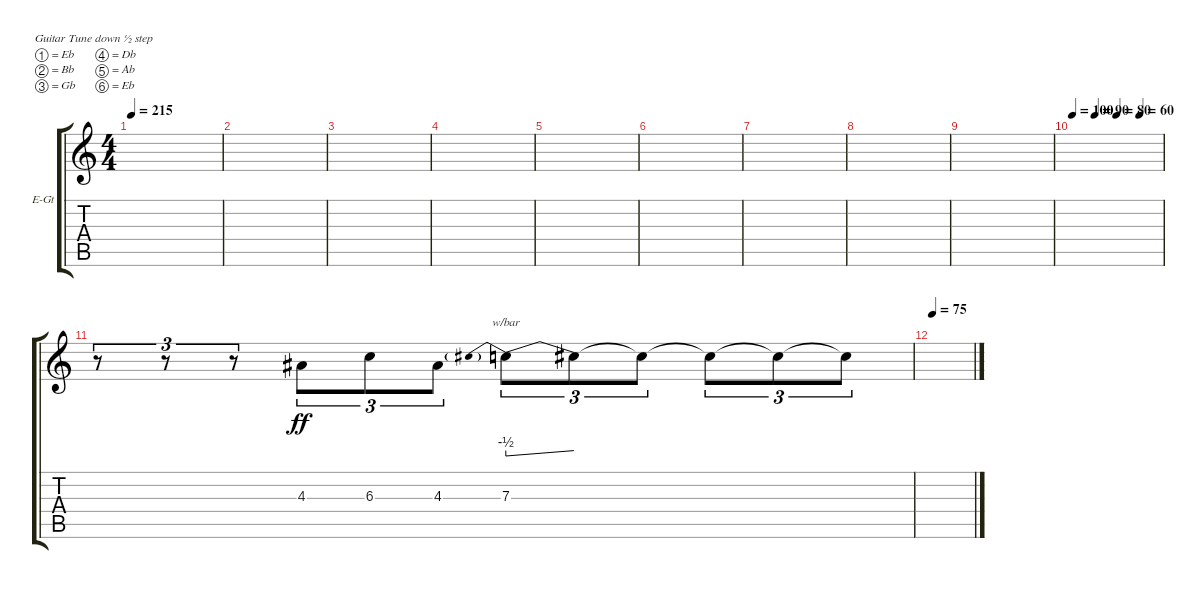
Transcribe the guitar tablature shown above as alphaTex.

\bracketExtendMode groupsimilarinstruments
\firstSystemTrackNameOrientation horizontal
\otherSystemsTrackNameOrientation horizontal
\track ("solo" "E-Gt") {instrument distortionguitar}
\staff {score tabs}
\tuning (Eb4 Bb3 Gb3 Db3 Ab2 Eb2)
\ts (4 4)
\tempo 215
\clef g2
\ks c
|
|
|
|
|
|
|
|
|
\tempo 100
\tempo (90 0.25)
\tempo (80 0.49375)
\tempo (60 0.75)
|
r.8{tu (3 2)} r.8{tu (3 2)} r.8{tu (3 2)} 4.3.8{tu (3 2) dy ff} 6.3.8{tu (3 2)} 4.3.8{tu (3 2)} 7.3.8{tu (3 2) tbe (predivedive default 0 -2 30 0)} 7.3{t}.8{tu (3 2)} 7.3{t}.8{tu (3 2)} 7.3{t}.8{tu (3 2)} 7.3{t}.8{tu (3 2)} 7.3{t}.8{tu (3 2)} |
\tempo 75
